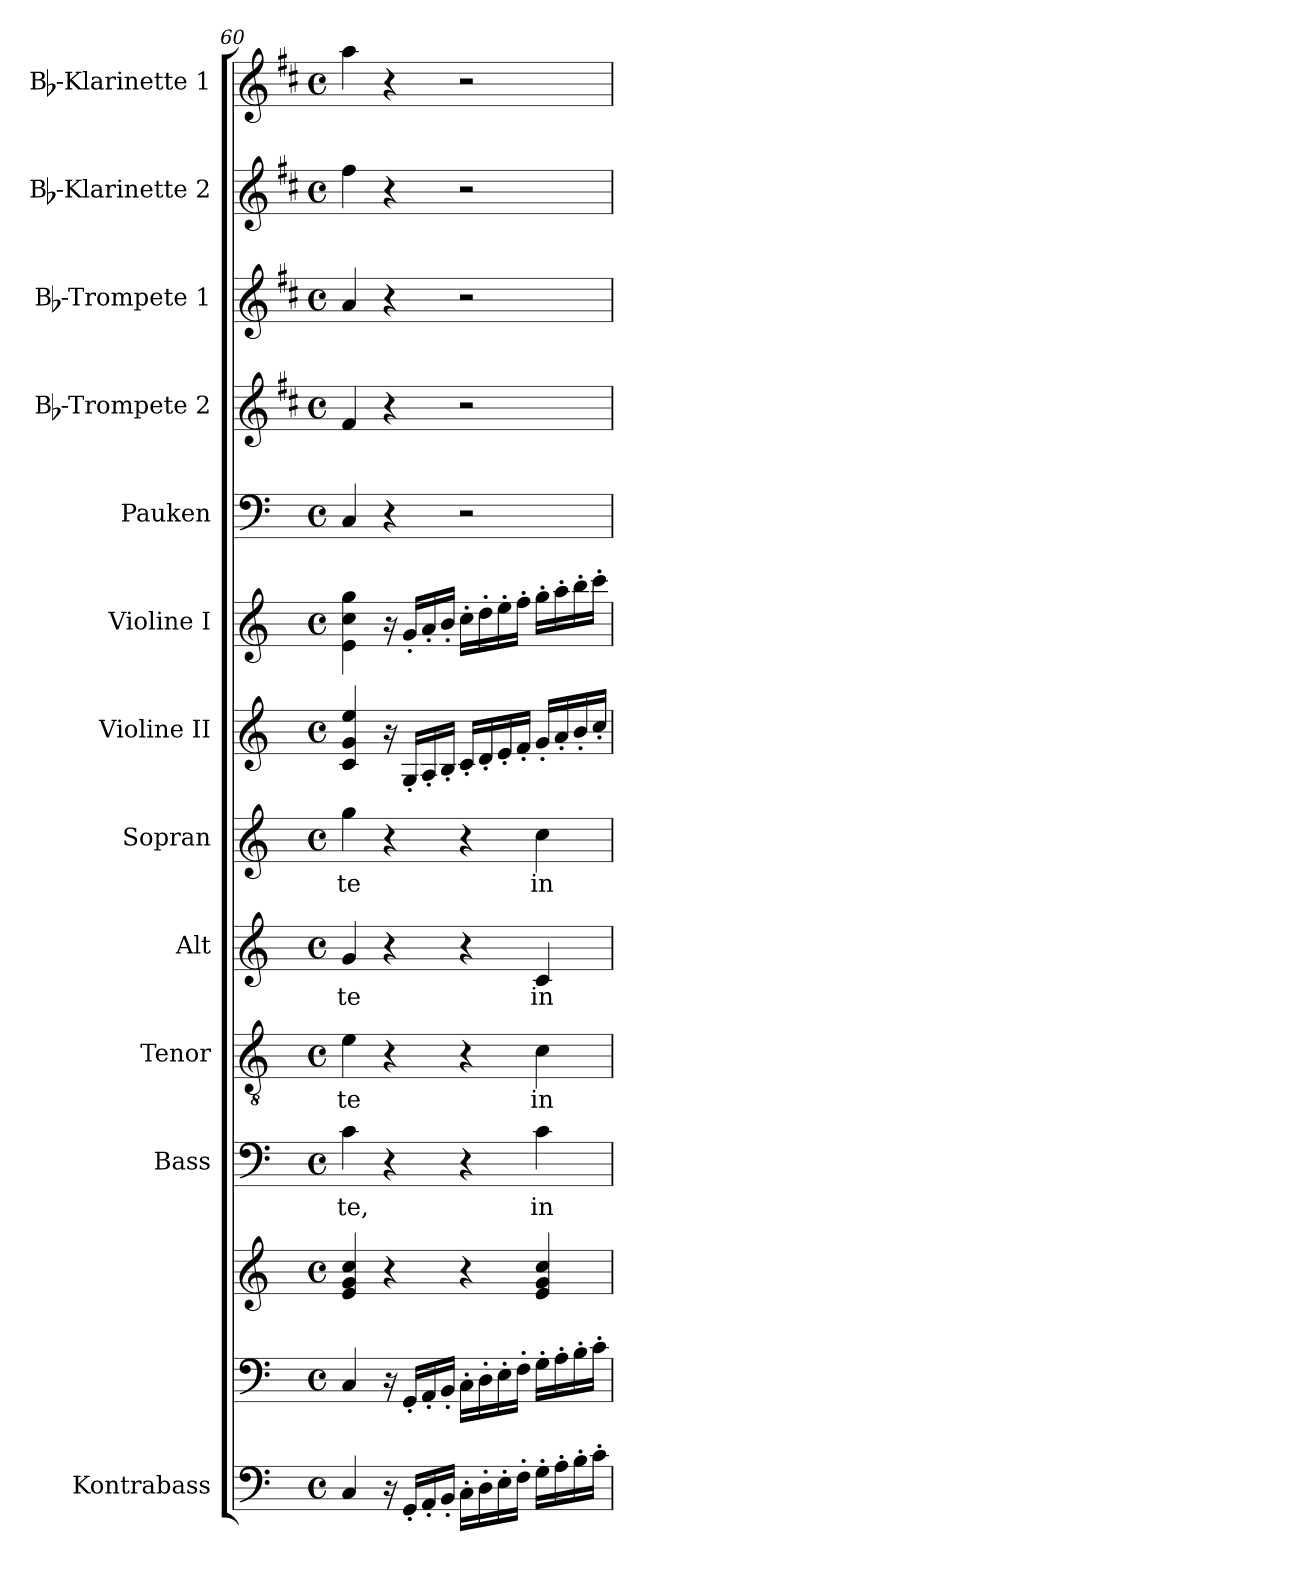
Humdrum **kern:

**kern	**kern	**kern	**kern	**text	**kern	**text	**kern	**text	**kern	**text	**kern	**kern	**kern	**kern	**kern	**kern	**kern
*part13	*part12	*part12	*part11	*part11	*part10	*part10	*part9	*part9	*part8	*part8	*part7	*part6	*part5	*part4	*part3	*part2	*part1
*staff14	*staff13	*staff12	*staff11	*staff11	*staff10	*staff10	*staff9	*staff9	*staff8	*staff8	*staff7	*staff6	*staff5	*staff4	*staff3	*staff2	*staff1
*I"Kontrabass	*	*	*I"Bass	*	*I"Tenor	*	*I"Alt	*	*I"Sopran	*	*I"Violine II	*I"Violine I	*I"Pauken	*I"Bb-Trompete 2	*I"Bb-Trompete 1	*I"Bb-Klarinette 2	*I"Bb-Klarinette 1
*I'Kb.	*	*	*I'B.	*	*I'T.	*	*I'A.	*	*I'S.	*	*I'Vl. II	*I'Vl. I	*I'Pk.	*I'Bb Trp. 2	*I'Bb Trp. 1	*I'Bb Kl. 2	*I'Bb Kl. 1
*clefF4	*clefF4	*clefG2	*clefF4	*	*clefGv2	*	*clefG2	*	*clefG2	*	*clefG2	*clefG2	*clefF4	*clefG2	*clefG2	*clefG2	*clefG2
*ITrd7c12	*	*	*	*	*	*	*	*	*	*	*	*	*	*ITrd1c2	*ITrd1c2	*ITrd1c2	*ITrd1c2
*k[]	*k[]	*k[]	*k[]	*	*k[]	*	*k[]	*	*k[]	*	*k[]	*k[]	*k[]	*k[]	*k[]	*k[]	*k[]
*C:	*C:	*C:	*C:	*	*C:	*	*C:	*	*C:	*	*C:	*C:	*C:	*C:	*C:	*C:	*C:
*M4/4	*M4/4	*M4/4	*M4/4	*	*M4/4	*	*M4/4	*	*M4/4	*	*M4/4	*M4/4	*M4/4	*M4/4	*M4/4	*M4/4	*M4/4
*met(c)	*met(c)	*met(c)	*met(c)	*	*met(c)	*	*met(c)	*	*met(c)	*	*met(c)	*met(c)	*met(c)	*met(c)	*met(c)	*met(c)	*met(c)
=60	=60	=60	=60	=60	=60	=60	=60	=60	=60	=60	=60	=60	=60	=60	=60	=60	=60
!	!	!	!	!LO:LY:b	!	!LO:LY:b	!	!LO:LY:b	!	!LO:LY:b	!	!	!	!	!	!	!
4CC/	4C/	4e/ 4g/ 4cc/	4c\	-te,	4e\	-te	4g/	-te	4gg\	-te	4c/ 4g/ 4ee/	4e\ 4cc\ 4gg\	4C/	4e/	4g/	4ee\	4gg\
16r	16r	4r	4r	.	4r	.	4r	.	4r	.	16r	16r	4r	4r	4r	4r	4r
16GGG'</LL	16GG'</LL	.	.	.	.	.	.	.	.	.	16G'</LL	16g'</LL	.	.	.	.	.
16AAA'</	16AA'</	.	.	.	.	.	.	.	.	.	16A'</	16a'</	.	.	.	.	.
16BBB'</JJ	16BB'</JJ	.	.	.	.	.	.	.	.	.	16B'</JJ	16b'</JJ	.	.	.	.	.
16CC'>\LL	16C'>\LL	4r	4r	.	4r	.	4r	.	4r	.	16c'</LL	16cc'>\LL	2r	2r	2r	2r	2r
16DD'>\	16D'>\	.	.	.	.	.	.	.	.	.	16d'</	16dd'>\	.	.	.	.	.
16EE'>\	16E'>\	.	.	.	.	.	.	.	.	.	16e'</	16ee'>\	.	.	.	.	.
16FF'>\JJ	16F'>\JJ	.	.	.	.	.	.	.	.	.	16f'</JJ	16ff'>\JJ	.	.	.	.	.
!	!	!	!	!LO:LY:b	!	!LO:LY:b	!	!LO:LY:b	!	!LO:LY:b	!	!	!	!	!	!	!
16GG'>\LL	16G'>\LL	4e/ 4g/ 4cc/	4c\	in	4c\	in	4c/	in	4cc\	in	16g'</LL	16gg'>\LL	.	.	.	.	.
16AA'>\	16A'>\	.	.	.	.	.	.	.	.	.	16a'</	16aa'>\	.	.	.	.	.
16BB'>\	16B'>\	.	.	.	.	.	.	.	.	.	16b'</	16bb'>\	.	.	.	.	.
16C'>\JJ	16c'>\JJ	.	.	.	.	.	.	.	.	.	16cc'</JJ	16ccc'>\JJ	.	.	.	.	.
=	=	=	=	=	=	=	=	=	=	=	=	=	=	=	=	=	=
*-	*-	*-	*-	*-	*-	*-	*-	*-	*-	*-	*-	*-	*-	*-	*-	*-	*-
